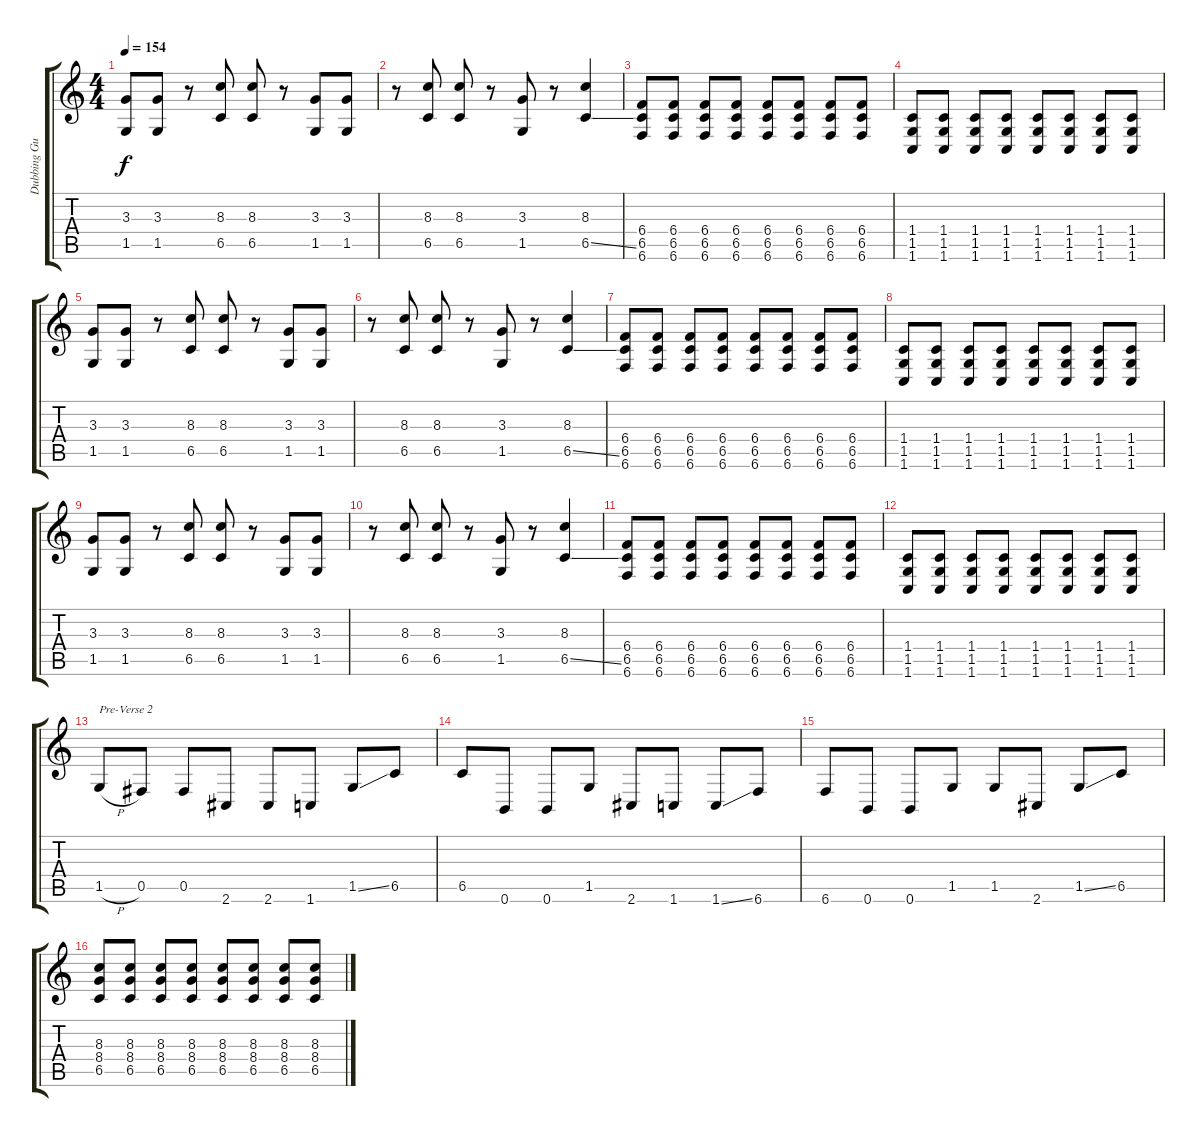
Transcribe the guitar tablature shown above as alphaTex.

\track ("Dubbing Guitar 1" "Dubbing Gu") {instrument distortionguitar}
\staff {score tabs}
\tuning (Db4 Ab3 E3 B2 Gb2 B1) {hide}
\ts (4 4)
\tempo 154
\clef g2
\ks c
(3.3 1.5).8{dy f} (3.3 1.5).8 r.8 (8.3 6.5).8 (8.3 6.5).8 r.8 (3.3 1.5).8 (3.3 1.5).8 |
r.8 (8.3 6.5).8 (8.3 6.5).8 r.8 (3.3 1.5).8 r.8 (8.3 6.5{ss}).4 |
(6.4 6.5 6.6).8 (6.4 6.5 6.6).8 (6.4 6.5 6.6).8 (6.4 6.5 6.6).8 (6.4 6.5 6.6).8 (6.4 6.5 6.6).8 (6.4 6.5 6.6).8 (6.4 6.5 6.6).8 |
(1.4 1.5 1.6).8 (1.4 1.5 1.6).8 (1.4 1.5 1.6).8 (1.4 1.5 1.6).8 (1.4 1.5 1.6).8 (1.4 1.5 1.6).8 (1.4 1.5 1.6).8 (1.4 1.5 1.6).8 |
(3.3 1.5).8 (3.3 1.5).8 r.8 (8.3 6.5).8 (8.3 6.5).8 r.8 (3.3 1.5).8 (3.3 1.5).8 |
r.8 (8.3 6.5).8 (8.3 6.5).8 r.8 (3.3 1.5).8 r.8 (8.3 6.5{ss}).4 |
(6.4 6.5 6.6).8 (6.4 6.5 6.6).8 (6.4 6.5 6.6).8 (6.4 6.5 6.6).8 (6.4 6.5 6.6).8 (6.4 6.5 6.6).8 (6.4 6.5 6.6).8 (6.4 6.5 6.6).8 |
(1.4 1.5 1.6).8 (1.4 1.5 1.6).8 (1.4 1.5 1.6).8 (1.4 1.5 1.6).8 (1.4 1.5 1.6).8 (1.4 1.5 1.6).8 (1.4 1.5 1.6).8 (1.4 1.5 1.6).8 |
(3.3 1.5).8 (3.3 1.5).8 r.8 (8.3 6.5).8 (8.3 6.5).8 r.8 (3.3 1.5).8 (3.3 1.5).8 |
r.8 (8.3 6.5).8 (8.3 6.5).8 r.8 (3.3 1.5).8 r.8 (8.3 6.5{ss}).4 |
(6.4 6.5 6.6).8 (6.4 6.5 6.6).8 (6.4 6.5 6.6).8 (6.4 6.5 6.6).8 (6.4 6.5 6.6).8 (6.4 6.5 6.6).8 (6.4 6.5 6.6).8 (6.4 6.5 6.6).8 |
(1.4 1.5 1.6).8 (1.4 1.5 1.6).8 (1.4 1.5 1.6).8 (1.4 1.5 1.6).8 (1.4 1.5 1.6).8 (1.4 1.5 1.6).8 (1.4 1.5 1.6).8 (1.4 1.5 1.6).8 |
1.5{h}.8{txt "Pre-Verse 2"} 0.5.8 0.5.8 2.6.8 2.6.8 1.6.8 1.5{ss}.8 6.5.8 |
6.5.8 0.6.8 0.6.8 1.5.8 2.6.8 1.6.8 1.6{ss}.8 6.6.8 |
6.6.8 0.6.8 0.6.8 1.5.8 1.5.8 2.6.8 1.5{ss}.8 6.5.8 |
(8.3 8.4 6.5).8 (8.3 8.4 6.5).8 (8.3 8.4 6.5).8 (8.3 8.4 6.5).8 (8.3 8.4 6.5).8 (8.3 8.4 6.5).8 (8.3 8.4 6.5).8 (8.3 8.4 6.5).8
